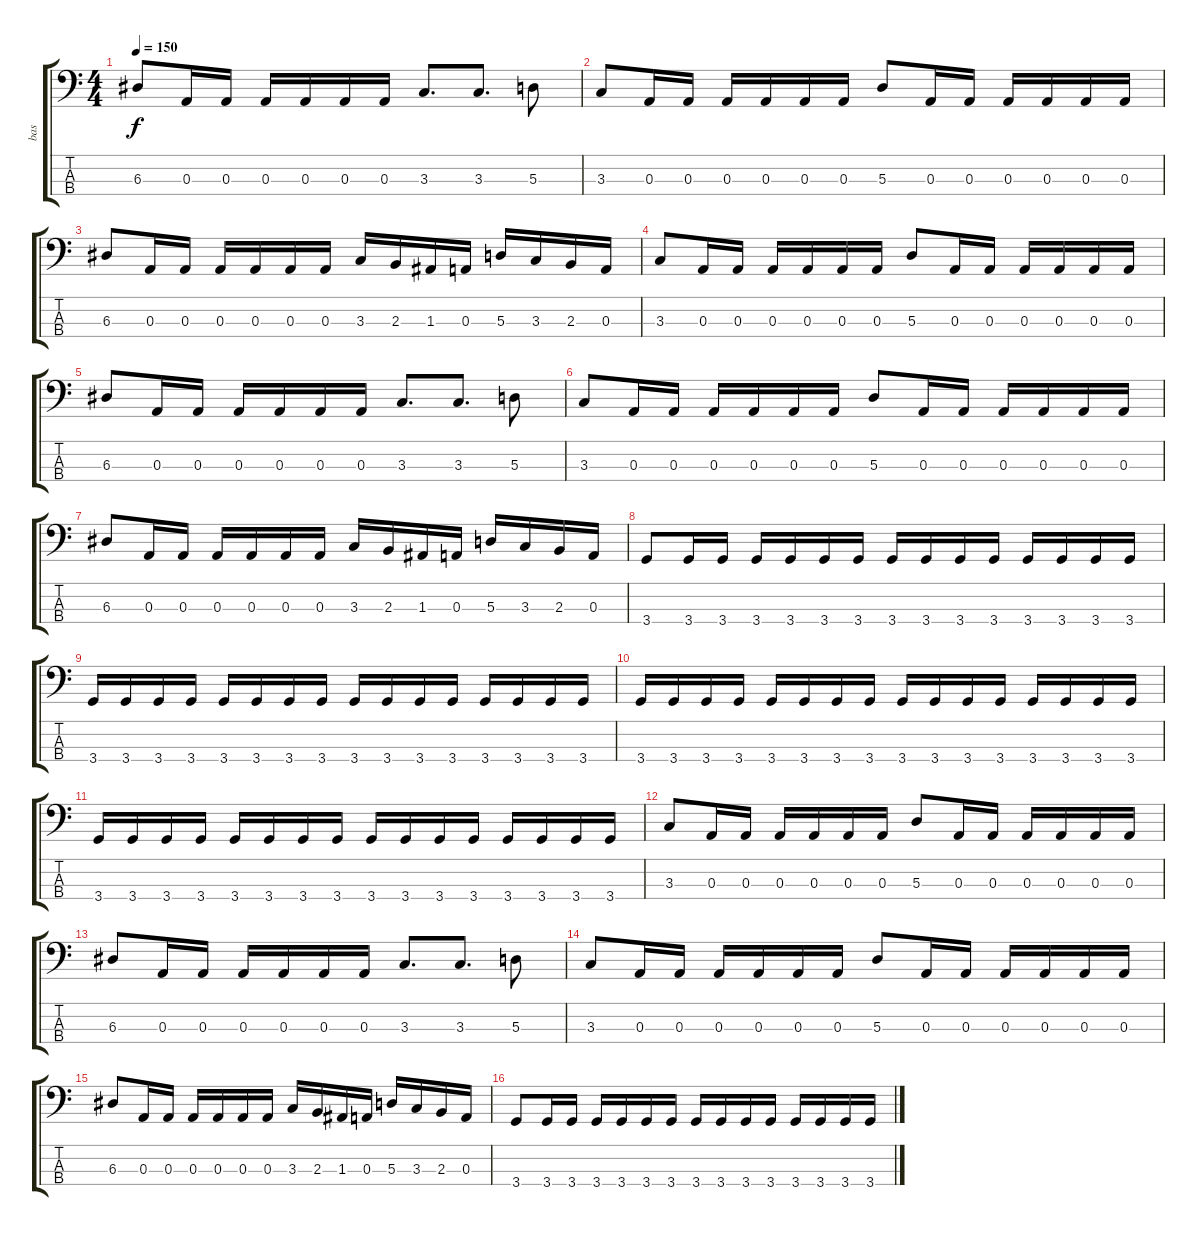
\track ("bas" "bas") {instrument electricbasspick}
\staff {score tabs}
\tuning (G2 D2 A1 E1) {hide}
\ts (4 4)
\tempo 150
\clef f4
\ks c
6.3.8{dy f} 0.3.16 0.3.16 0.3.16 0.3.16 0.3.16 0.3.16 3.3.8{d} 3.3.8{d} 5.3.8 |
3.3.8 0.3.16 0.3.16 0.3.16 0.3.16 0.3.16 0.3.16 5.3.8 0.3.16 0.3.16 0.3.16 0.3.16 0.3.16 0.3.16 |
6.3.8 0.3.16 0.3.16 0.3.16 0.3.16 0.3.16 0.3.16 3.3.16 2.3.16 1.3.16 0.3.16 5.3.16 3.3.16 2.3.16 0.3.16 |
3.3.8 0.3.16 0.3.16 0.3.16 0.3.16 0.3.16 0.3.16 5.3.8 0.3.16 0.3.16 0.3.16 0.3.16 0.3.16 0.3.16 |
6.3.8 0.3.16 0.3.16 0.3.16 0.3.16 0.3.16 0.3.16 3.3.8{d} 3.3.8{d} 5.3.8 |
3.3.8 0.3.16 0.3.16 0.3.16 0.3.16 0.3.16 0.3.16 5.3.8 0.3.16 0.3.16 0.3.16 0.3.16 0.3.16 0.3.16 |
6.3.8 0.3.16 0.3.16 0.3.16 0.3.16 0.3.16 0.3.16 3.3.16 2.3.16 1.3.16 0.3.16 5.3.16 3.3.16 2.3.16 0.3.16 |
3.4.8 3.4.16 3.4.16 3.4.16 3.4.16 3.4.16 3.4.16 3.4.16 3.4.16 3.4.16 3.4.16 3.4.16 3.4.16 3.4.16 3.4.16 |
3.4.16 3.4.16 3.4.16 3.4.16 3.4.16 3.4.16 3.4.16 3.4.16 3.4.16 3.4.16 3.4.16 3.4.16 3.4.16 3.4.16 3.4.16 3.4.16 |
3.4.16 3.4.16 3.4.16 3.4.16 3.4.16 3.4.16 3.4.16 3.4.16 3.4.16 3.4.16 3.4.16 3.4.16 3.4.16 3.4.16 3.4.16 3.4.16 |
3.4.16 3.4.16 3.4.16 3.4.16 3.4.16 3.4.16 3.4.16 3.4.16 3.4.16 3.4.16 3.4.16 3.4.16 3.4.16 3.4.16 3.4.16 3.4.16 |
3.3.8 0.3.16 0.3.16 0.3.16 0.3.16 0.3.16 0.3.16 5.3.8 0.3.16 0.3.16 0.3.16 0.3.16 0.3.16 0.3.16 |
6.3.8 0.3.16 0.3.16 0.3.16 0.3.16 0.3.16 0.3.16 3.3.8{d} 3.3.8{d} 5.3.8 |
3.3.8 0.3.16 0.3.16 0.3.16 0.3.16 0.3.16 0.3.16 5.3.8 0.3.16 0.3.16 0.3.16 0.3.16 0.3.16 0.3.16 |
6.3.8 0.3.16 0.3.16 0.3.16 0.3.16 0.3.16 0.3.16 3.3.16 2.3.16 1.3.16 0.3.16 5.3.16 3.3.16 2.3.16 0.3.16 |
3.4.8 3.4.16 3.4.16 3.4.16 3.4.16 3.4.16 3.4.16 3.4.16 3.4.16 3.4.16 3.4.16 3.4.16 3.4.16 3.4.16 3.4.16
